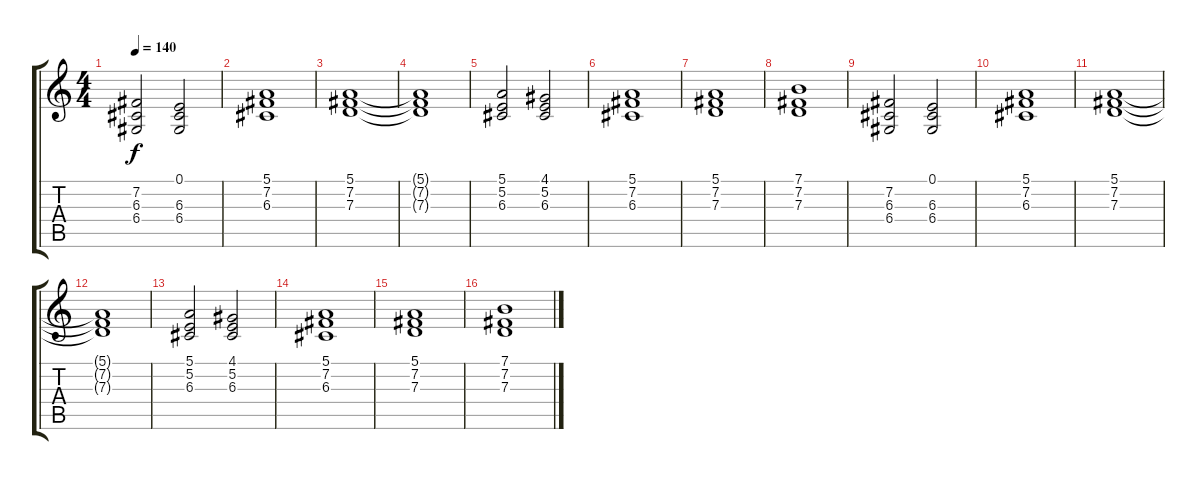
\track "" {instrument stringensemble1}
\staff {score tabs}
\tuning (E4 B3 G3 D3 A2 E2) {hide}
\ts (4 4)
\tempo 140
\clef g2
\ks c
(7.2 6.3 6.4).2{dy f} (0.1 6.3 6.4).2 |
(5.1 7.2 6.3).1 |
(5.1 7.2 7.3).1 |
(5.1{t} 7.2{t} 7.3{t}).1 |
(5.1 5.2 6.3).2 (4.1 5.2 6.3).2 |
(5.1 7.2 6.3).1 |
(5.1 7.2 7.3).1 |
(7.1 7.2 7.3).1 |
(7.2 6.3 6.4).2 (0.1 6.3 6.4).2 |
(5.1 7.2 6.3).1 |
(5.1 7.2 7.3).1 |
(5.1{t} 7.2{t} 7.3{t}).1 |
(5.1 5.2 6.3).2 (4.1 5.2 6.3).2 |
(5.1 7.2 6.3).1 |
(5.1 7.2 7.3).1 |
(7.1 7.2 7.3).1
